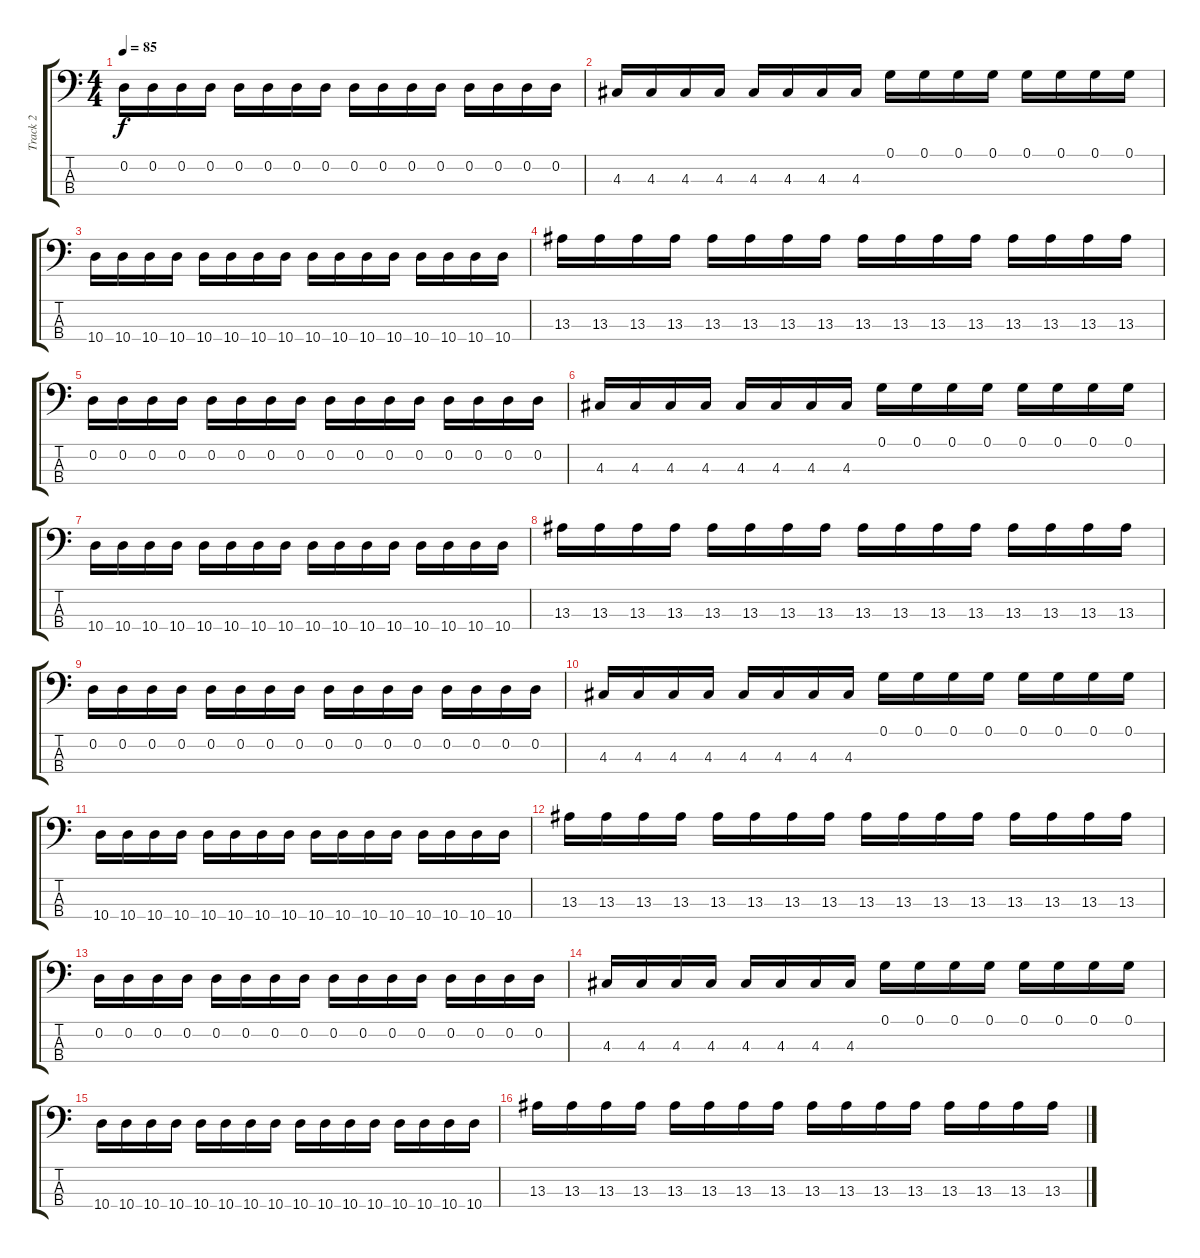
\track ("Track 2" "Track 2") {instrument slapbass2}
\staff {score tabs}
\tuning (G2 D2 A1 E1) {hide}
\ts (4 4)
\tempo 85
\clef f4
\ks c
0.2.16{dy f} 0.2.16 0.2.16 0.2.16 0.2.16 0.2.16 0.2.16 0.2.16 0.2.16 0.2.16 0.2.16 0.2.16 0.2.16 0.2.16 0.2.16 0.2.16 |
4.3.16 4.3.16 4.3.16 4.3.16 4.3.16 4.3.16 4.3.16 4.3.16 0.1.16 0.1.16 0.1.16 0.1.16 0.1.16 0.1.16 0.1.16 0.1.16 |
10.4.16 10.4.16 10.4.16 10.4.16 10.4.16 10.4.16 10.4.16 10.4.16 10.4.16 10.4.16 10.4.16 10.4.16 10.4.16 10.4.16 10.4.16 10.4.16 |
13.3.16 13.3.16 13.3.16 13.3.16 13.3.16 13.3.16 13.3.16 13.3.16 13.3.16 13.3.16 13.3.16 13.3.16 13.3.16 13.3.16 13.3.16 13.3.16 |
0.2.16 0.2.16 0.2.16 0.2.16 0.2.16 0.2.16 0.2.16 0.2.16 0.2.16 0.2.16 0.2.16 0.2.16 0.2.16 0.2.16 0.2.16 0.2.16 |
4.3.16 4.3.16 4.3.16 4.3.16 4.3.16 4.3.16 4.3.16 4.3.16 0.1.16 0.1.16 0.1.16 0.1.16 0.1.16 0.1.16 0.1.16 0.1.16 |
10.4.16 10.4.16 10.4.16 10.4.16 10.4.16 10.4.16 10.4.16 10.4.16 10.4.16 10.4.16 10.4.16 10.4.16 10.4.16 10.4.16 10.4.16 10.4.16 |
13.3.16 13.3.16 13.3.16 13.3.16 13.3.16 13.3.16 13.3.16 13.3.16 13.3.16 13.3.16 13.3.16 13.3.16 13.3.16 13.3.16 13.3.16 13.3.16 |
0.2.16 0.2.16 0.2.16 0.2.16 0.2.16 0.2.16 0.2.16 0.2.16 0.2.16 0.2.16 0.2.16 0.2.16 0.2.16 0.2.16 0.2.16 0.2.16 |
4.3.16 4.3.16 4.3.16 4.3.16 4.3.16 4.3.16 4.3.16 4.3.16 0.1.16 0.1.16 0.1.16 0.1.16 0.1.16 0.1.16 0.1.16 0.1.16 |
10.4.16 10.4.16 10.4.16 10.4.16 10.4.16 10.4.16 10.4.16 10.4.16 10.4.16 10.4.16 10.4.16 10.4.16 10.4.16 10.4.16 10.4.16 10.4.16 |
13.3.16 13.3.16 13.3.16 13.3.16 13.3.16 13.3.16 13.3.16 13.3.16 13.3.16 13.3.16 13.3.16 13.3.16 13.3.16 13.3.16 13.3.16 13.3.16 |
0.2.16 0.2.16 0.2.16 0.2.16 0.2.16 0.2.16 0.2.16 0.2.16 0.2.16 0.2.16 0.2.16 0.2.16 0.2.16 0.2.16 0.2.16 0.2.16 |
4.3.16 4.3.16 4.3.16 4.3.16 4.3.16 4.3.16 4.3.16 4.3.16 0.1.16 0.1.16 0.1.16 0.1.16 0.1.16 0.1.16 0.1.16 0.1.16 |
10.4.16 10.4.16 10.4.16 10.4.16 10.4.16 10.4.16 10.4.16 10.4.16 10.4.16 10.4.16 10.4.16 10.4.16 10.4.16 10.4.16 10.4.16 10.4.16 |
13.3.16 13.3.16 13.3.16 13.3.16 13.3.16 13.3.16 13.3.16 13.3.16 13.3.16 13.3.16 13.3.16 13.3.16 13.3.16 13.3.16 13.3.16 13.3.16
